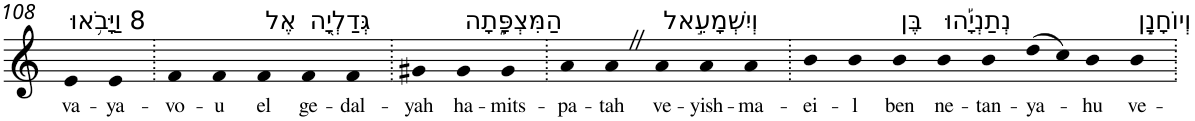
**kern	**text
*part1	*part1
*staff1	*staff1
*I"Piano	*
*I'Pno	*
!!LO:PB:g=z
*clefG2	*
*k[]	*
=108	=108
!LO:TX:a:t=8 וַיָּבֹ֥אוּ	!
!	!LO:LY:b
4e	va-
!	!LO:LY:b
4e	-ya-
=109.	=109.
!	!LO:LY:b
4f	-vo-
!	!LO:LY:b
4f	-u
!LO:TX:a:t=אֶל	!
!	!LO:LY:b
4f	el
!LO:TX:a:t=גְּדַלְיָ֖ה	!
!	!LO:LY:b
4f	ge-
!	!LO:LY:b
4f	-dal-
=110.	=110.
!	!LO:LY:b
4g#X	-yah
!LO:TX:a:t=הַמִּצְפָּ֑תָה	!
!	!LO:LY:b
4g#	ha-
!	!LO:LY:b
4g#	-mits-
=111.	=111.
!	!LO:LY:b
4a	-pa-
!	!LO:LY:b
4aZ	-tah
!LO:TX:a:t=וְיִשְׁמָעֵ֣אל	!
!	!LO:LY:b
4a	ve-
!	!LO:LY:b
4a	-yish-
!	!LO:LY:b
4a	-ma-
=112.	=112.
!	!LO:LY:b
4b	-ei-
!	!LO:LY:b
4b	-l
!LO:TX:a:t=בֶּן	!
!	!LO:LY:b
4b	ben
!LO:TX:a:t=נְתַנְיָ֡הוּ	!
!	!LO:LY:b
4b	ne-
!	!LO:LY:b
4b	-tan-
!	!LO:LY:b
(>8dd	-ya-
8cc)	.
!	!LO:LY:b
4b	-hu
!LO:TX:a:t=וְיוֹחָנָ֣ן	!
!	!LO:LY:b
4b	ve-
=.	=.
*-	*-
